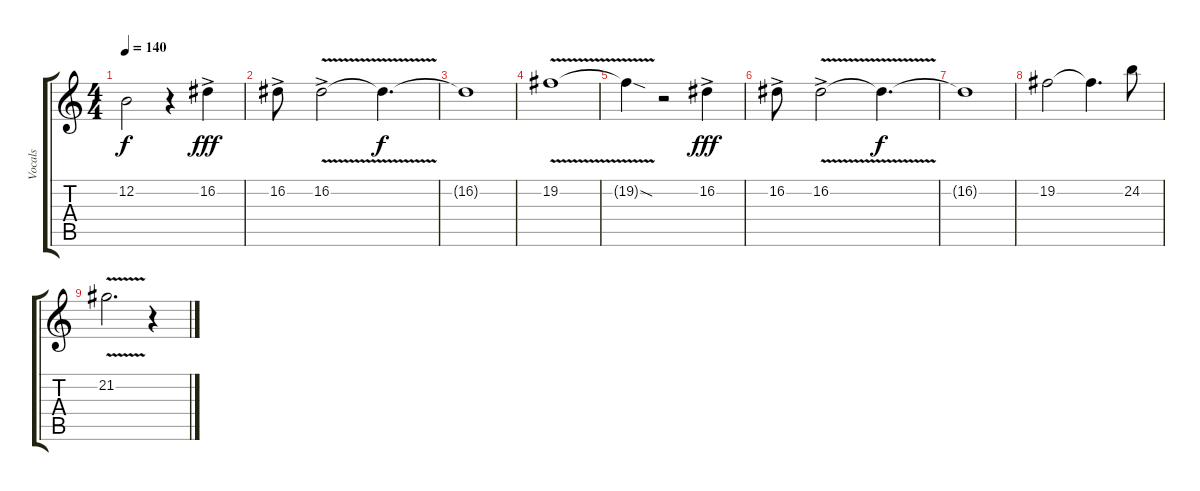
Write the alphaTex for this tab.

\track ("Vocals" "Vocals") {instrument flute}
\staff {score tabs}
\tuning (E4 B3 G3 D3 A2 E2) {hide}
\ts (4 4)
\tempo 140
\clef g2
\ks c
12.2{t}.2{dy f} r.4 16.2{ac}.4{dy fff} |
16.2{ac}.8 16.2{v ac}.2 16.2{t}.4{d dy f} |
16.2{t}.1 |
19.2{v}.1 |
19.2{sod t}.4 r.2 16.2{ac}.4{dy fff} |
16.2{ac}.8 16.2{v ac}.2 16.2{t}.4{d dy f} |
16.2{t}.1 |
19.2.2 19.2{t}.4{d} 24.2.8 |
21.2{v}.2{d volume 5} r.4
